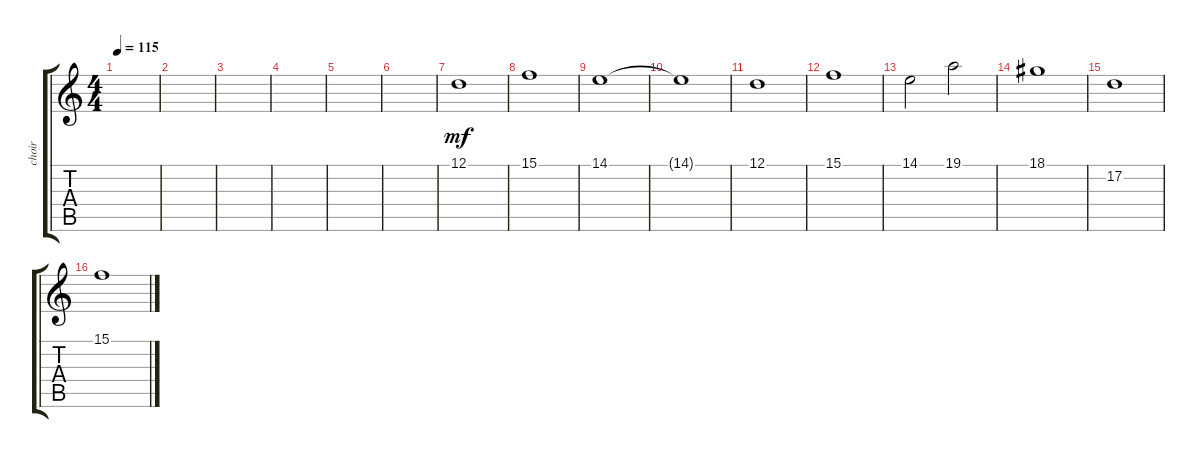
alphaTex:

\track ("choir" "choir") {instrument choiraahs}
\staff {score tabs}
\tuning (D4 A3 F3 C3 G2 C2) {hide}
\ts (4 4)
\tempo 115
\clef g2
\ks c
|
|
|
|
|
|
12.1.1{dy mf} |
15.1.1 |
14.1.1 |
14.1{t}.1 |
12.1.1 |
15.1.1 |
14.1.2 19.1.2 |
18.1.1 |
17.2.1 |
15.1.1
